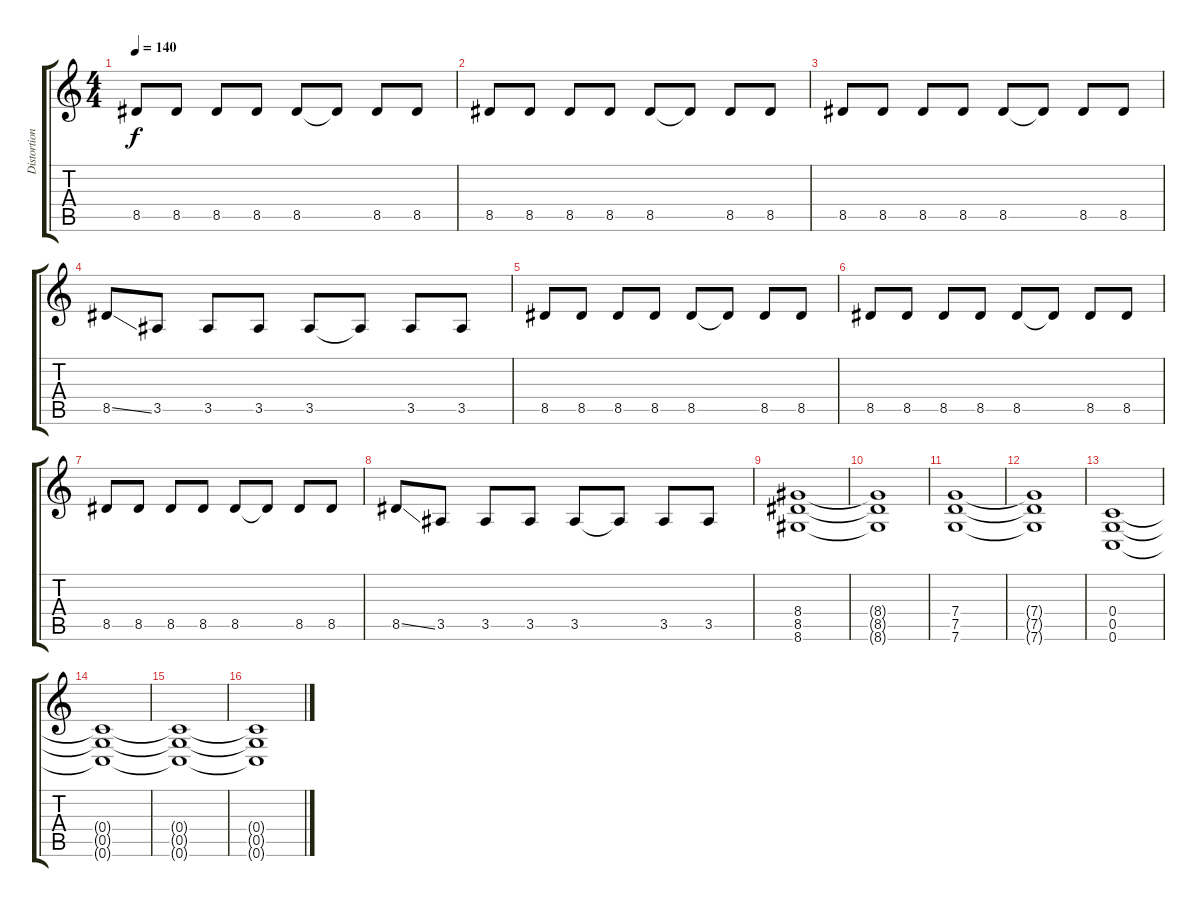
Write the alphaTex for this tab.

\track ("Distortion" "Distortion") {instrument distortionguitar}
\staff {score tabs}
\tuning (D4 A3 F3 C3 G2 C2) {hide}
\ts (4 4)
\tempo 140
\clef g2
\ks c
8.5.8{dy f} 8.5.8 8.5.8 8.5.8 8.5.8 8.5{t}.8 8.5.8 8.5.8 |
8.5.8 8.5.8 8.5.8 8.5.8 8.5.8 8.5{t}.8 8.5.8 8.5.8 |
8.5.8 8.5.8 8.5.8 8.5.8 8.5.8 8.5{t}.8 8.5.8 8.5.8 |
8.5{ss}.8 3.5.8 3.5.8 3.5.8 3.5.8 3.5{t}.8 3.5.8 3.5.8 |
8.5.8 8.5.8 8.5.8 8.5.8 8.5.8 8.5{t}.8 8.5.8 8.5.8 |
8.5.8 8.5.8 8.5.8 8.5.8 8.5.8 8.5{t}.8 8.5.8 8.5.8 |
8.5.8 8.5.8 8.5.8 8.5.8 8.5.8 8.5{t}.8 8.5.8 8.5.8 |
8.5{ss}.8 3.5.8 3.5.8 3.5.8 3.5.8 3.5{t}.8 3.5.8 3.5.8 |
(8.4 8.5 8.6).1 |
(8.4{t} 8.5{t} 8.6{t}).1 |
(7.4 7.5 7.6).1 |
(7.4{t} 7.5{t} 7.6{t}).1 |
(0.4 0.5 0.6).1 |
(0.4{t} 0.5{t} 0.6{t}).1{volume 0} |
(0.4{t} 0.5{t} 0.6{t}).1 |
(0.4{t} 0.5{t} 0.6{t}).1
